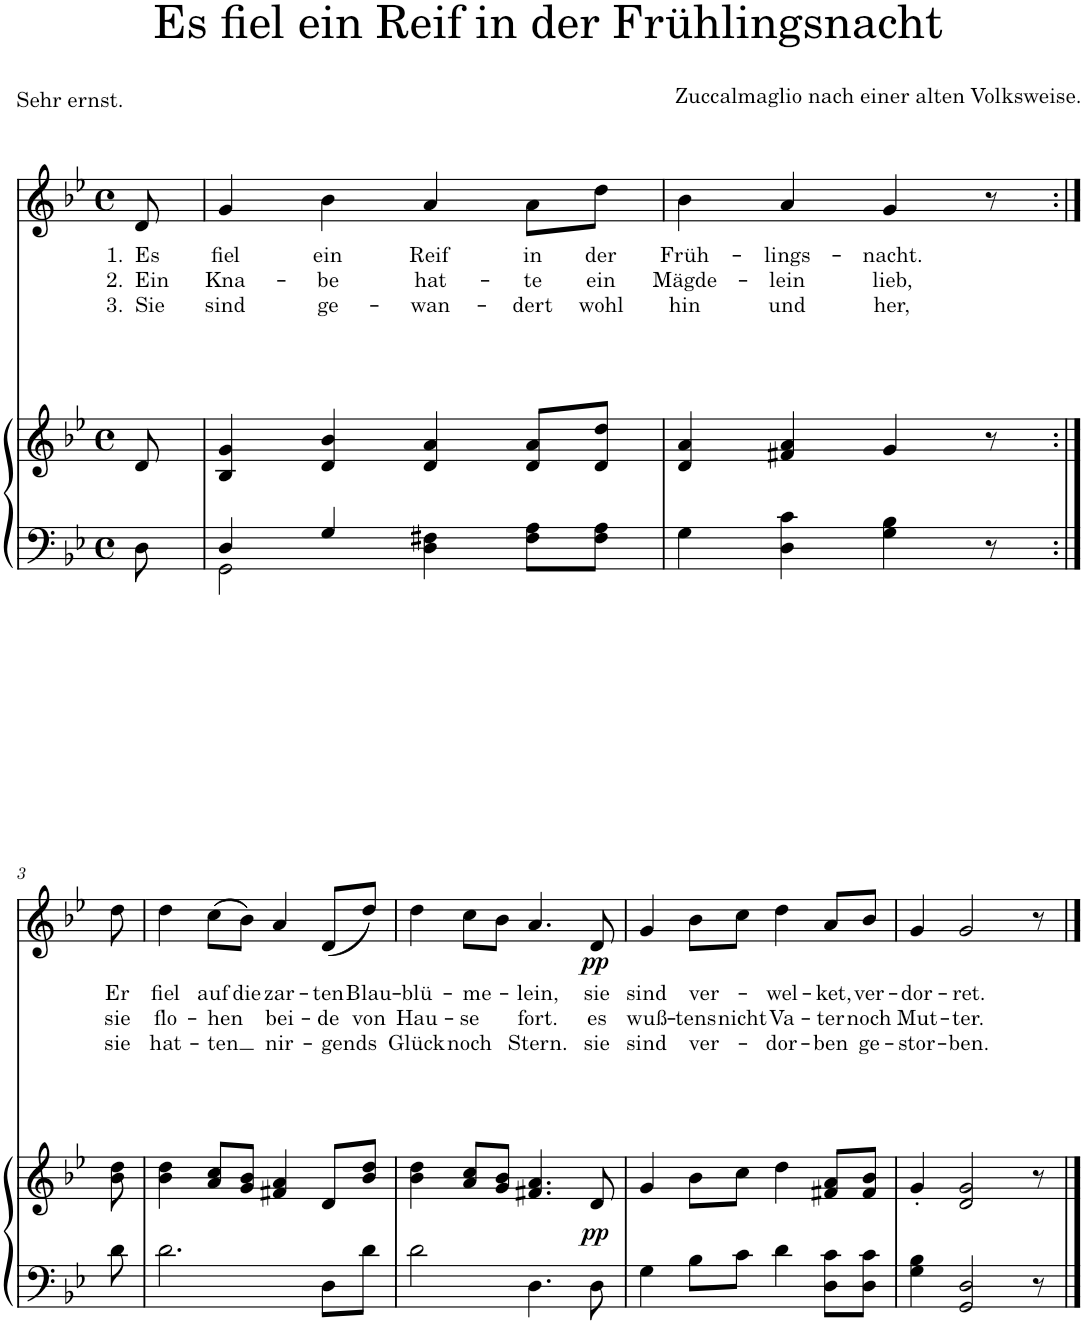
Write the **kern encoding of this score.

**kern	**kern	**dynam	**kern	**text	**text	**text	**dynam
*part2	*part2	*part2	*part1	*part1	*part1	*part1	*part1
*staff3	*staff2	*staff2/3	*staff1	*staff1	*staff1	*staff1	*staff1
*I"Piano	*	*	*I"Voice	*	*	*	*
*I'Pno	*	*	*	*	*	*	*
*clefF4	*clefG2	*	*clefG2	*	*	*	*
*k[b-e-]	*k[b-e-]	*	*k[b-e-]	*	*	*	*
*M4/4	*M4/4	*	*M4/4	*	*	*	*
*met(c)	*met(c)	*	*met(c)	*	*	*	*
=	=	=	=	=	=	=	=
!	!	!	!	!LO:LY:b	!LO:LY:b	!LO:LY:b	!
8D\	8d/	.	8d/	1. Es	2. Ein	3. Sie	.
=1	=1	=1	=1	=1	=1	=1	=1
*^	*	*	*	*	*	*	*
!	!	!	!	!	!LO:LY:b	!LO:LY:b	!LO:LY:b	!
4D/	2GG\	4B-/ 4g/	.	4g/	fiel	Kna-	sind	.
!	!	!	!	!	!LO:LY:b	!LO:LY:b	!LO:LY:b	!
4G/	.	4d/ 4b-/	.	4b-\	ein	-be	ge-	.
!	!	!	!	!	!LO:LY:b	!LO:LY:b	!LO:LY:b	!
4D\ 4F#X\	2ryy	4d/ 4a/	.	4a/	Reif	hat-	-wan-	.
!	!	!	!	!	!LO:LY:b	!LO:LY:b	!LO:LY:b	!
8F#\ 8A\L	.	8d/ 8a/L	.	8a\L	in	-te	-dert	.
!	!	!	!	!	!LO:LY:b	!LO:LY:b	!LO:LY:b	!
8F#\ 8A\J	.	8d/ 8dd/J	.	8dd\J	der	ein	wohl	.
*v	*v	*	*	*	*	*	*	*
=2	=2	=2	=2	=2	=2	=2	=2
!	!	!	!	!LO:LY:b	!LO:LY:b	!LO:LY:b	!
4G\	4d/ 4a/	.	4b-\	Früh-	Mägde-	hin	.
!	!	!	!	!LO:LY:b	!LO:LY:b	!LO:LY:b	!
4D\ 4c\	4f#X/ 4a/	.	4a/	-lings-	-lein	und	.
!	!	!	!	!LO:LY:b	!LO:LY:b	!LO:LY:b	!
4G\ 4B-\	4g/	.	4g/	-nacht.	lieb,	her,	.
8r	8r	.	8r	.	.	.	.
!!LO:LB:g=z
=3:|!	=3:|!	=3:|!	=3:|!	=3:|!	=3:|!	=3:|!	=3:|!
!	!	!	!	!LO:LY:b	!LO:LY:b	!LO:LY:b	!
8d\	8b-\ 8dd\	.	8dd\	Er	sie	sie	.
=4	=4	=4	=4	=4	=4	=4	=4
!	!	!	!	!LO:LY:b	!LO:LY:b	!LO:LY:b	!
2.d\	4b-\ 4dd\	.	4dd\	fiel	flo-	hat-	.
!	!	!	!	!LO:LY:b	!LO:LY:b	!LO:LY:b	!
.	8a/ 8cc/L	.	(8cc\L	auf	-hen	-ten	.
!	!	!	!	!LO:LY:b	!	!	!
.	8g/ 8b-/J	.	8b-\J)	die	.	.	.
!	!	!	!	!LO:LY:b	!LO:LY:b	!LO:LY:b	!
.	4f#X/ 4a/	.	4a/	zar-	bei-	nir-	.
!	!	!	!	!LO:LY:b	!LO:LY:b	!LO:LY:b	!
8D\L	8d/L	.	(8d/L	-ten	-de	-gends	.
!	!	!	!	!LO:LY:b	!LO:LY:b	!	!
8d\J	8b-/ 8dd/J	.	8dd/J)	Blau-	von	.	.
=5	=5	=5	=5	=5	=5	=5	=5
!	!	!	!	!LO:LY:b	!LO:LY:b	!LO:LY:b	!
2d\	4b-\ 4dd\	.	4dd\	-blü-	Hau-	Glück	.
!	!	!	!	!LO:LY:b	!LO:LY:b	!LO:LY:b	!
.	8a/ 8cc/L	.	8cc\L	-me-	-se	noch	.
.	8g/ 8b-/J	.	8b-\J	.	.	.	.
!	!	!	!	!LO:LY:b	!LO:LY:b	!LO:LY:b	!
4.D\	4.f#X/ 4.a/	.	4.a/	lein,	fort.	Stern.	.
!	!	!LO:DY:b	!	!LO:LY:b	!LO:LY:b	!LO:LY:b	!LO:DY:b
8D\	8d/	pp	8d/	sie	es	sie	pp
=6	=6	=6	=6	=6	=6	=6	=6
!	!	!	!	!LO:LY:b	!LO:LY:b	!LO:LY:b	!
4G\	4g/	.	4g/	sind	wuß-	sind	.
!	!	!	!	!LO:LY:b	!LO:LY:b	!LO:LY:b	!
8B-\L	8b-\L	.	8b-\L	ver-	-tens	ver-	.
!	!	!	!	!	!LO:LY:b	!	!
8c\J	8cc\J	.	8cc\J	.	nicht	.	.
!	!	!	!	!LO:LY:b	!LO:LY:b	!LO:LY:b	!
4d\	4dd\	.	4dd\	-wel-	Va-	-dor-	.
!	!	!	!	!LO:LY:b	!LO:LY:b	!LO:LY:b	!
8D\ 8c\L	8f#X/ 8a/L	.	8a/L	-ket,	-ter	-ben	.
!	!	!	!	!LO:LY:b	!LO:LY:b	!LO:LY:b	!
8D\ 8c\J	8f#/ 8b-/J	.	8b-/J	ver-	noch	ge-	.
=7	=7	=7	=7	=7	=7	=7	=7
!	!	!	!	!LO:LY:b	!LO:LY:b	!LO:LY:b	!
4G\ 4B-\	4g'/	.	4g/	-dor-	Mut-	-stor-	.
!	!	!	!	!LO:LY:b	!LO:LY:b	!LO:LY:b	!
2GG/ 2D/	2d/ 2g/	.	2g/	-ret.	-ter.	-ben.	.
8r	8r	.	8r	.	.	.	.
==	==	==	==	==	==	==	==
*-	*-	*-	*-	*-	*-	*-	*-
